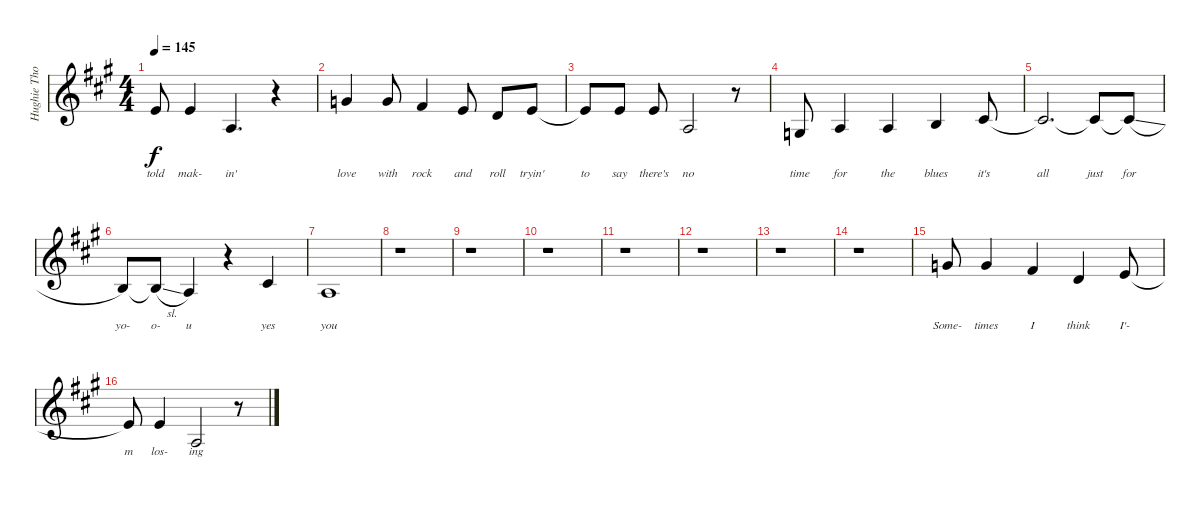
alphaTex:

\track ("Hughie Thomasson Vocals" "Hughie Tho") {instrument violin}
\staff {score}
\tuning (E4 B3 G3 D3 A2 E2) {hide}
\ts (4 4)
\tempo 145
\clef g2
\ks a
5.2{t}.8{lyrics (0 "told") lyrics (1 "") lyrics (2 "") lyrics (3 "") lyrics (4 "") dy f} 5.2.4{lyrics (0 "mak-") lyrics (1 "") lyrics (2 "") lyrics (3 "") lyrics (4 "")} 2.3.4{d lyrics (0 "in'") lyrics (1 "") lyrics (2 "") lyrics (3 "") lyrics (4 "")} r.4 |
3.1.4{lyrics (0 "love") lyrics (1 "") lyrics (2 "") lyrics (3 "") lyrics (4 "")} 3.1.8{lyrics (0 "with") lyrics (1 "") lyrics (2 "") lyrics (3 "") lyrics (4 "")} 2.1.4{lyrics (0 "rock") lyrics (1 "") lyrics (2 "") lyrics (3 "") lyrics (4 "")} 0.1.8{lyrics (0 "and") lyrics (1 "") lyrics (2 "") lyrics (3 "") lyrics (4 "")} 3.2.8{lyrics (0 "roll") lyrics (1 "") lyrics (2 "") lyrics (3 "") lyrics (4 "")} 0.1.8{lyrics (0 "tryin'") lyrics (1 "") lyrics (2 "") lyrics (3 "") lyrics (4 "")} |
0.1{t}.8{lyrics (0 "to") lyrics (1 "") lyrics (2 "") lyrics (3 "") lyrics (4 "")} 0.1.8{lyrics (0 "say") lyrics (1 "") lyrics (2 "") lyrics (3 "") lyrics (4 "")} 0.1.8{lyrics (0 "there's") lyrics (1 "") lyrics (2 "") lyrics (3 "") lyrics (4 "")} 2.3.2{lyrics (0 "no") lyrics (1 "") lyrics (2 "") lyrics (3 "") lyrics (4 "")} r.8 |
0.3.8{lyrics (0 "time") lyrics (1 "") lyrics (2 "") lyrics (3 "") lyrics (4 "")} 2.3.4{lyrics (0 "for") lyrics (1 "") lyrics (2 "") lyrics (3 "") lyrics (4 "")} 2.3.4{lyrics (0 "the") lyrics (1 "") lyrics (2 "") lyrics (3 "") lyrics (4 "")} 4.3.4{lyrics (0 "blues") lyrics (1 "") lyrics (2 "") lyrics (3 "") lyrics (4 "")} 6.3.8{lyrics (0 "it's") lyrics (1 "") lyrics (2 "") lyrics (3 "") lyrics (4 "")} |
6.3{t}.2{d lyrics (0 "all") lyrics (1 "") lyrics (2 "") lyrics (3 "") lyrics (4 "")} 6.3{t}.8{lyrics (0 "just") lyrics (1 "") lyrics (2 "") lyrics (3 "") lyrics (4 "")} 6.3{sl t}.8{lyrics (0 "for") lyrics (1 "") lyrics (2 "") lyrics (3 "") lyrics (4 "")} |
4.3.8{lyrics (0 "yo-") lyrics (1 "") lyrics (2 "") lyrics (3 "") lyrics (4 "")} 4.3{sl t}.8{lyrics (0 "o-") lyrics (1 "") lyrics (2 "") lyrics (3 "") lyrics (4 "")} 2.3.4{lyrics (0 "u") lyrics (1 "") lyrics (2 "") lyrics (3 "") lyrics (4 "")} r.4 2.2.4{lyrics (0 "yes") lyrics (1 "") lyrics (2 "") lyrics (3 "") lyrics (4 "")} |
2.3.1{lyrics (0 "you") lyrics (1 "") lyrics (2 "") lyrics (3 "") lyrics (4 "")} |
r.1 |
r.1 |
r.1 |
r.1 |
r.1 |
r.1 |
r.1 |
3.1.8{lyrics (0 "Some-") lyrics (1 "") lyrics (2 "") lyrics (3 "") lyrics (4 "")} 3.1.4{lyrics (0 "times") lyrics (1 "") lyrics (2 "") lyrics (3 "") lyrics (4 "")} 2.1.4{lyrics (0 "I") lyrics (1 "") lyrics (2 "") lyrics (3 "") lyrics (4 "")} 3.2.4{lyrics (0 "think") lyrics (1 "") lyrics (2 "") lyrics (3 "") lyrics (4 "")} 0.1.8{lyrics (0 "I'-") lyrics (1 "") lyrics (2 "") lyrics (3 "") lyrics (4 "")} |
0.1{t}.8{lyrics (0 "m") lyrics (1 "") lyrics (2 "") lyrics (3 "") lyrics (4 "")} 0.1.4{lyrics (0 "los-") lyrics (1 "") lyrics (2 "") lyrics (3 "") lyrics (4 "")} 2.3.2{lyrics (0 "ing") lyrics (1 "") lyrics (2 "") lyrics (3 "") lyrics (4 "")} r.8
